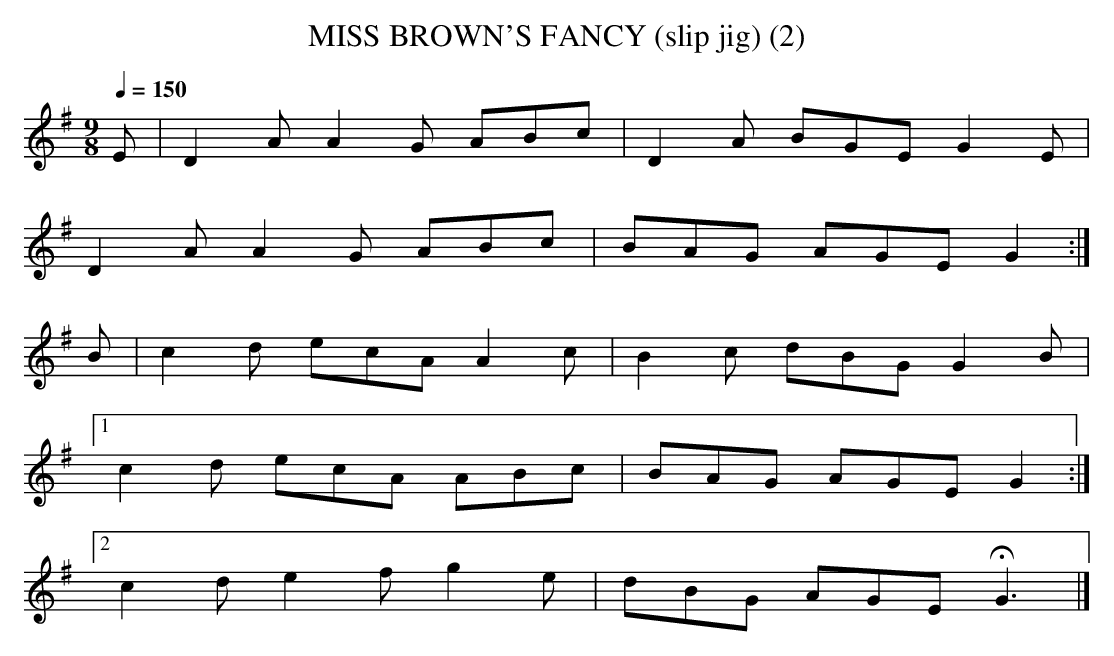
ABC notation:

X:1
T:MISS BROWN'S FANCY (slip jig) (2)
M:9/8
L:1/8
Q:1/4=150
K:G
E|D2A A2G ABc|D2A BGE G2E|
D2 A A2 G ABc|BAG AGE G2:|
B|c2d ecA A2 c|B2 c dBG G2B|
[1 c2 d ecA ABc|BAG AGE G2 :|
[2 c2 d e2 f g2 e|dBG AGE HG3|]
